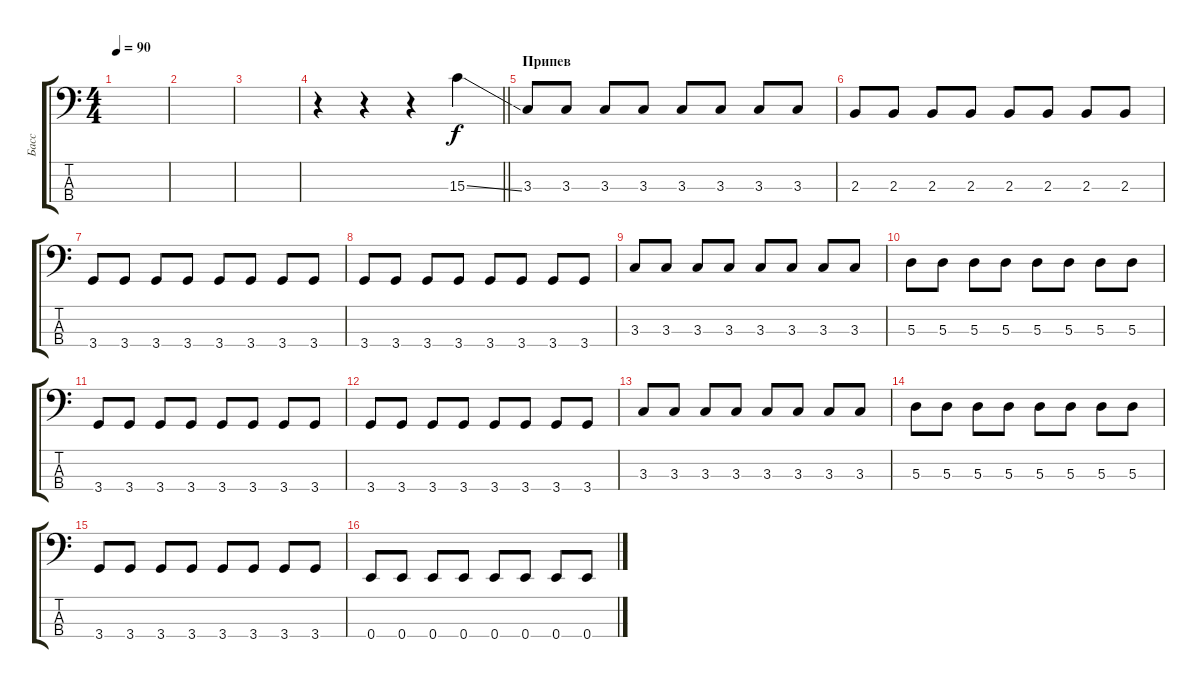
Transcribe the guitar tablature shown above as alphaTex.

\track ("Басс" "Басс") {instrument fretlessbass}
\staff {score tabs}
\tuning (G2 D2 A1 E1) {hide}
\ts (4 4)
\tempo 90
\clef f4
\ks c
|
|
|
\barLineRight lightlight
r.4 r.4 r.4 15.3{ss}.4 |
\section ("" "Припев")
3.3.8 3.3.8 3.3.8 3.3.8 3.3.8 3.3.8 3.3.8 3.3.8 |
2.3.8 2.3.8 2.3.8 2.3.8 2.3.8 2.3.8 2.3.8 2.3.8 |
3.4.8 3.4.8 3.4.8 3.4.8 3.4.8 3.4.8 3.4.8 3.4.8 |
3.4.8 3.4.8 3.4.8 3.4.8 3.4.8 3.4.8 3.4.8 3.4.8 |
3.3.8 3.3.8 3.3.8 3.3.8 3.3.8 3.3.8 3.3.8 3.3.8 |
5.3.8 5.3.8 5.3.8 5.3.8 5.3.8 5.3.8 5.3.8 5.3.8 |
3.4.8 3.4.8 3.4.8 3.4.8 3.4.8 3.4.8 3.4.8 3.4.8 |
3.4.8 3.4.8 3.4.8 3.4.8 3.4.8 3.4.8 3.4.8 3.4.8 |
3.3.8 3.3.8 3.3.8 3.3.8 3.3.8 3.3.8 3.3.8 3.3.8 |
5.3.8 5.3.8 5.3.8 5.3.8 5.3.8 5.3.8 5.3.8 5.3.8 |
3.4.8 3.4.8 3.4.8 3.4.8 3.4.8 3.4.8 3.4.8 3.4.8 |
0.4.8 0.4.8 0.4.8 0.4.8 0.4.8 0.4.8 0.4.8 0.4.8
